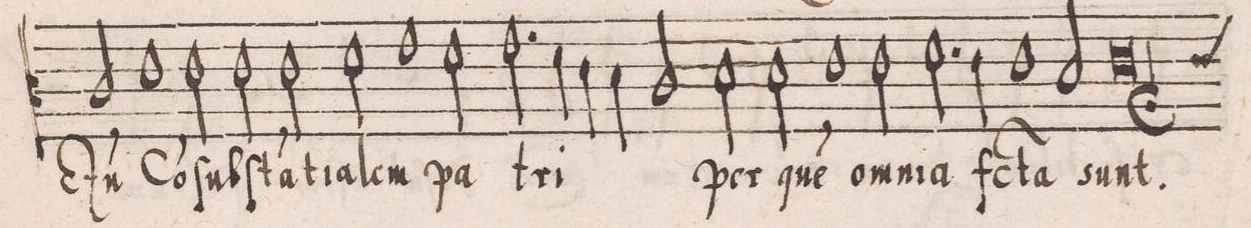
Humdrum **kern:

**kern	**text
*I"CANTVS	*
*clefC3	*
*k[]	*
*met(C|)	*
*M2/1	*
2c/	-ctu(m)
1e\	Co(n)-
2e\	-ſub-
=38-	=38-
2e\	-ſta(n)-
2e\	-ti-
2f\	-a-
1g\	-lem
=39-	=39-
2f\	pa-
2.g\	-tri
4f\	.
=40-	=40-
4e\	.
4d\	.
2c/	.
2d\	per
2d\	que(m)
=41-	=41-
1e\	om-
2e\	-ni-
2.f\	-a
=42-	=42-
4e\	f(ac)-
1e\	-ta
2d/	.
=43-	=43-
*custos:e	*
00el\;	sunt.
=44-	=44-
=45||	=45||
*M3/1	*
*-	*-
